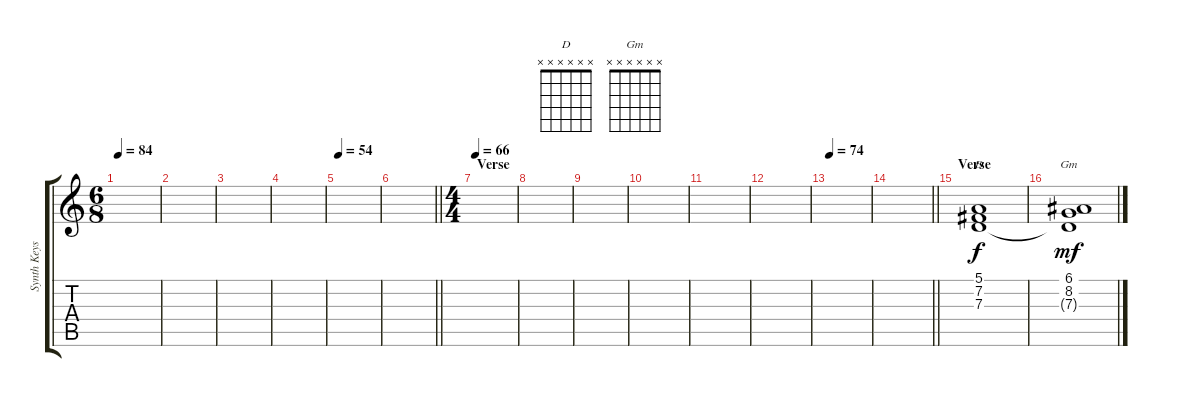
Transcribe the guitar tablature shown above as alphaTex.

\track ("Synth Keys" "Synth Keys") {instrument rockorgan}
\staff {score tabs}
\tuning (E4 B3 G3 D3 A2 E2) {hide}
\chord ("D" x x x x x x)
\chord ("Gm" x x x x x x)
\ts (6 8)
\tempo 84
\clef g2
\ks c
|
|
|
|
\tempo 54
|
\barLineRight lightlight
|
\ts (4 4)
\section ("" "Verse")
\tempo 66
|
|
|
|
|
|
\tempo 74
|
\barLineRight lightlight
|
\section ("" "Verse")
(5.1 7.2 7.3).1{ch "D"} |
(6.1 8.2 7.3{t}).1{ch "Gm" dy mf}
